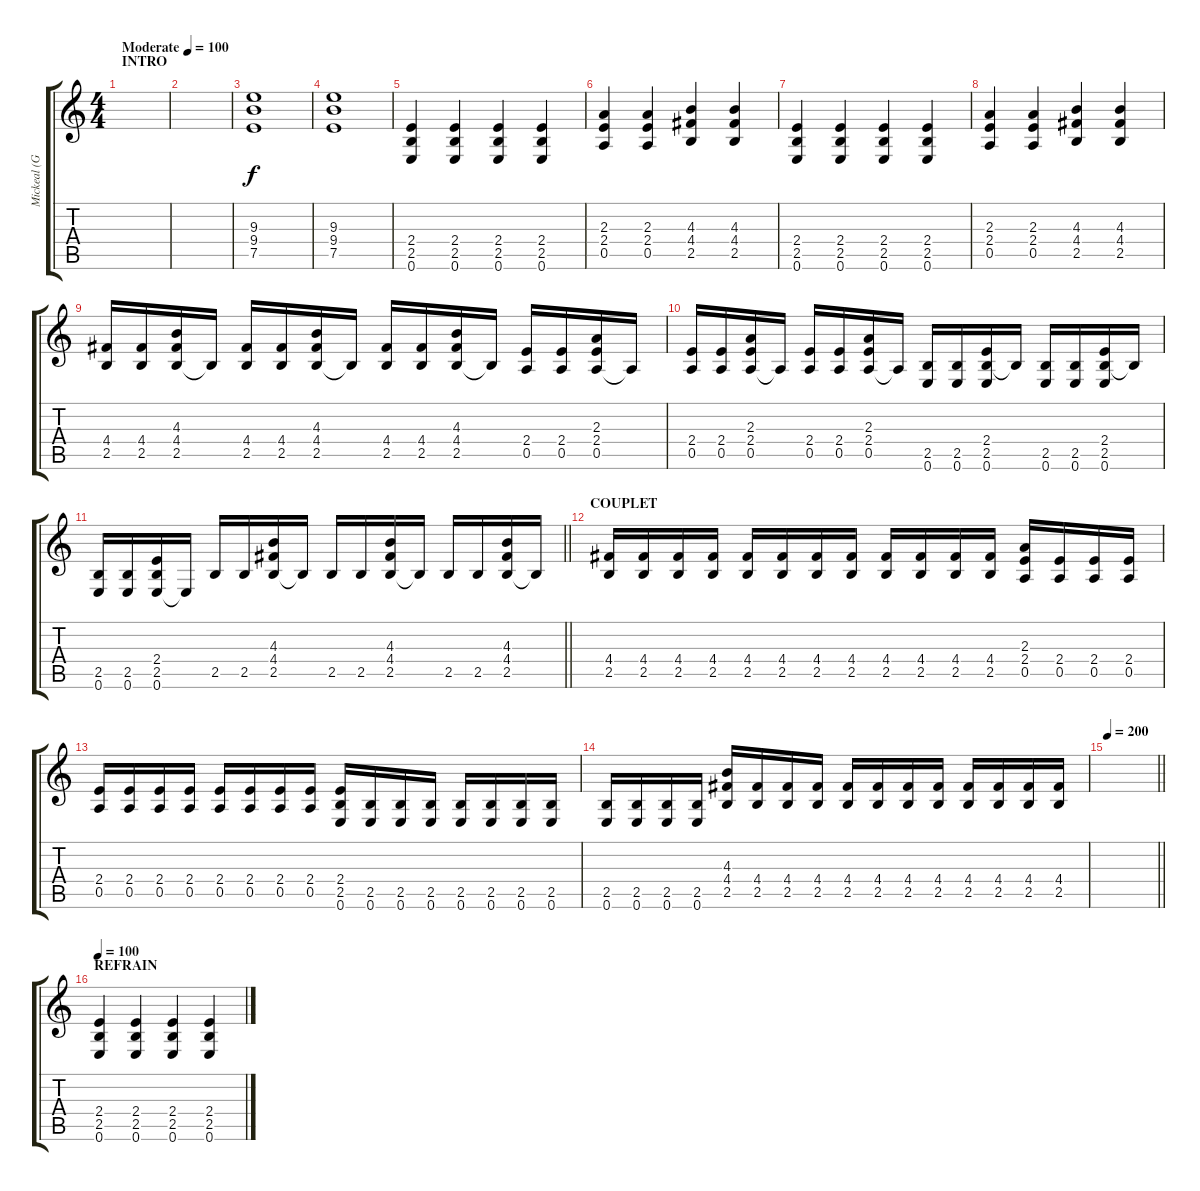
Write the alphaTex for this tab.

\track ("Mickeal (Guitare_02)" "Mickeal (G") {instrument distortionguitar}
\staff {score tabs}
\tuning (E4 B3 G3 D3 A2 E2) {hide}
\ts (4 4)
\section ("" "INTRO")
\tempo (100 "Moderate")
\clef g2
\ks c
|
|
(9.3 9.4 7.5).1 |
(9.3 9.4 7.5).1 |
(2.4 2.5 0.6).4 (2.4 2.5 0.6).4 (2.4 2.5 0.6).4 (2.4 2.5 0.6).4 |
(2.3 2.4 0.5).4 (2.3 2.4 0.5).4 (4.3 4.4 2.5).4 (4.3 4.4 2.5).4 |
(2.4 2.5 0.6).4 (2.4 2.5 0.6).4 (2.4 2.5 0.6).4 (2.4 2.5 0.6).4 |
(2.3 2.4 0.5).4 (2.3 2.4 0.5).4 (4.3 4.4 2.5).4 (4.3 4.4 2.5).4 |
(4.4 2.5).16 (4.4 2.5).16 (4.3 4.4 2.5).16 2.5{t}.16 (4.4 2.5).16 (4.4 2.5).16 (4.3 4.4 2.5).16 2.5{t}.16 (4.4 2.5).16 (4.4 2.5).16 (4.3 4.4 2.5).16 2.5{t}.16 (2.4 0.5).16 (2.4 0.5).16 (2.3 2.4 0.5).16 0.5{t}.16 |
(2.4 0.5).16 (2.4 0.5).16 (2.3 2.4 0.5).16 0.5{t}.16 (2.4 0.5).16 (2.4 0.5).16 (2.3 2.4 0.5).16 0.5{t}.16 (2.5 0.6).16 (2.5 0.6).16 (2.4 2.5 0.6).16 2.5{t}.16 (2.5 0.6).16 (2.5 0.6).16 (2.4 2.5 0.6).16 2.5{t}.16 |
\barLineRight lightlight
(2.5 0.6).16 (2.5 0.6).16 (2.4 2.5 0.6).16 0.6{t}.16 2.5.16 2.5.16 (4.3 4.4 2.5).16 2.5{t}.16 2.5.16 2.5.16 (4.3 4.4 2.5).16 2.5{t}.16 2.5.16 2.5.16 (4.3 4.4 2.5).16 2.5{t}.16 |
\section ("" "COUPLET")
(4.4 2.5).16 (4.4 2.5).16 (4.4 2.5).16 (4.4 2.5).16 (4.4 2.5).16 (4.4 2.5).16 (4.4 2.5).16 (4.4 2.5).16 (4.4 2.5).16 (4.4 2.5).16 (4.4 2.5).16 (4.4 2.5).16 (2.3 2.4 0.5).16 (2.4 0.5).16 (2.4 0.5).16 (2.4 0.5).16 |
(2.4 0.5).16 (2.4 0.5).16 (2.4 0.5).16 (2.4 0.5).16 (2.4 0.5).16 (2.4 0.5).16 (2.4 0.5).16 (2.4 0.5).16 (2.4 2.5 0.6).16 (2.5 0.6).16 (2.5 0.6).16 (2.5 0.6).16 (2.5 0.6).16 (2.5 0.6).16 (2.5 0.6).16 (2.5 0.6).16 |
(2.5 0.6).16 (2.5 0.6).16 (2.5 0.6).16 (2.5 0.6).16 (4.3 4.4 2.5).16 (4.4 2.5).16 (4.4 2.5).16 (4.4 2.5).16 (4.4 2.5).16 (4.4 2.5).16 (4.4 2.5).16 (4.4 2.5).16 (4.4 2.5).16 (4.4 2.5).16 (4.4 2.5).16 (4.4 2.5).16 |
\tempo 200
\barLineRight lightlight
|
\section ("" "REFRAIN")
\tempo 100
(2.4 2.5 0.6).4 (2.4 2.5 0.6).4 (2.4 2.5 0.6).4 (2.4 2.5 0.6).4
